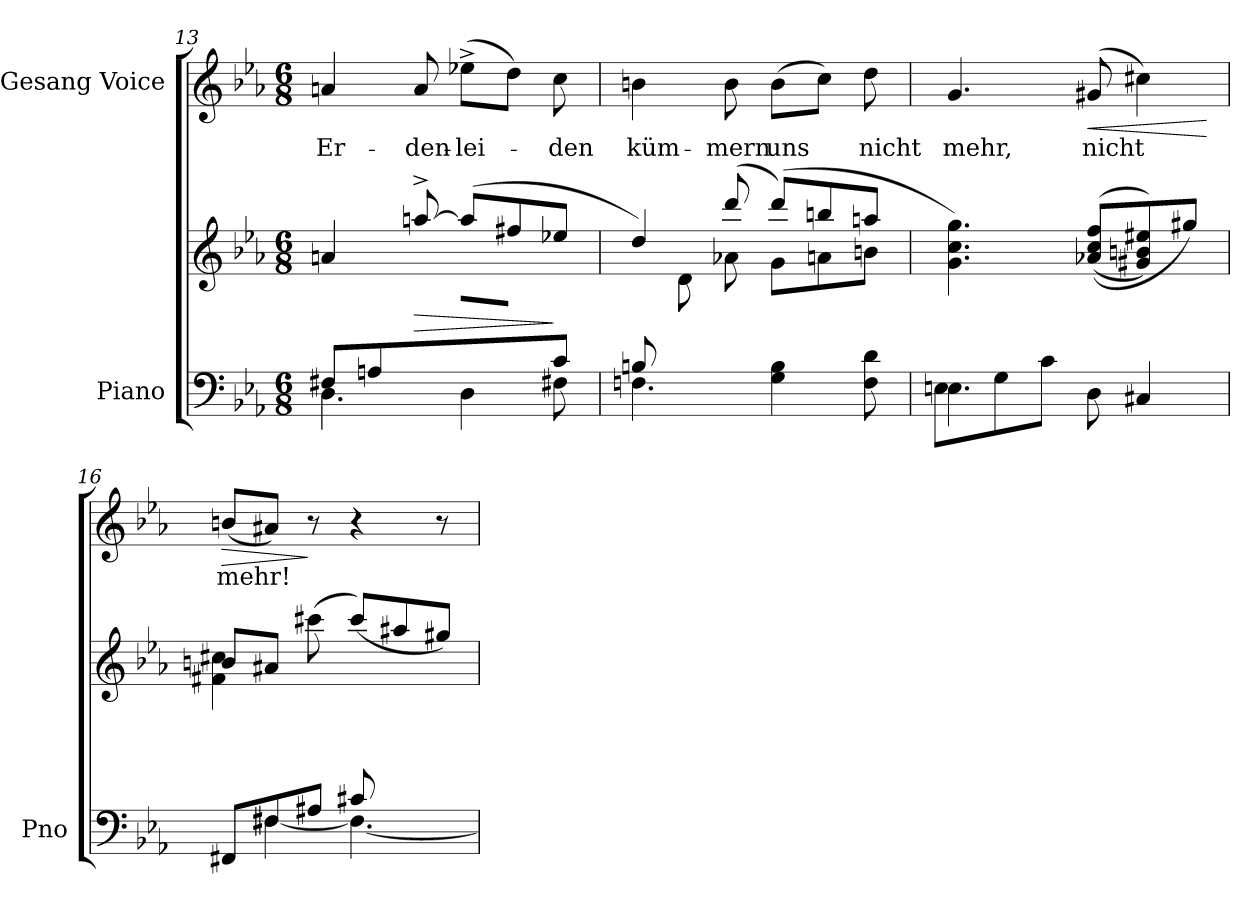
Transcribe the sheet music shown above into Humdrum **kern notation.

**kern	**kern	**dynam	**kern	**text	**dynam
*part2	*part2	*part2	*part1	*part1	*part1
*staff3	*staff2	*staff2/3	*staff1	*staff1	*staff1
*I"Piano	*	*	*I"Gesang Voice	*	*
*I'Pno	*	*	*	*	*
*clefF4	*clefG2	*	*clefG2	*	*
*k[b-e-a-]	*k[b-e-a-]	*	*k[b-e-a-]	*	*
*M6/8	*M6/8	*	*M6/8	*	*
=13	=13	=13	=13	=13	=13
*^	*^	*	*	*	*
!	!	!	!	!	!	!LO:LY:b	!
8F#X/L	4.D\	4an/	4ryy	.	4an/	Er-	.
8An/	.	.	.	.	.	.	.
!	!	!	!	!LO:HP:b	!	!LO:LY:b	!
4.ryy	.	[8aan^>/	8f#X\J	>	8a/	-den-	.
!	!	!	!	!	!	!LO:LY:b	!
.	4D\	(>8aa/L]	8e-X\L	.	(8ee-X^\L	-lei-	.
.	.	8ff#X/	8d\	.	8dd\J)	.	.
!	!	!	!	!	!	!LO:LY:b	!
8c/J	8F#X\	8ee-X/J	8ryy	]	8cc\	-den	.
!!LO:LB:g=z
=14	=14	=14	=14	=14	=14	=14	=14
*	*	*	*^	*	*	*	*
!	!	!	!	!	!	!	!LO:LY:b	!
8Bn/L	4.Fn\	4dd/)	4.ryy	8ryy	.	4bn\	küm-	.
4ryy	.	.	.	8d\	.	.	.	.
!	!	!	!	!	!	!	!LO:LY:b	!
.	.	(>8ddd/	.	8a-X\J	.	8b\	-mern	.
!	!	!	!	!	!	!	!LO:LY:b	!
4G\ 4B\	4.ryy	(8ddd/L)	8g\L	4.ryy	.	(8b\L	uns	.
.	.	8bbn/	8an\	.	.	8cc\J)	.	.
!	!	!	!	!	!	!	!LO:LY:b	!
8F\ 8d\	.	8aan/J	8bn\J	.	.	8dd\	nicht	.
*	*	*	*v	*v	*	*	*	*
=15	=15	=15	=15	=15	=15	=15	=15
!	!	!	!	!	!	!LO:LY:b	!
*	*	*v	*v	*	*	*	*
4.En\	8E\L	4.g\ 4.cc\ 4.gg\)	.	4.g/	mehr,	.
.	8G\	.	.	.	.	.
.	8c\J	.	.	.	.	.
!	!	!	!	!	!LO:LY:b	!LO:HP:b
8D\	4.ryy	(>((>8a-X/ 8cc/ 8ff/L	.	(8g#X/	nicht	<
4C#X/	.	8g#X/ 8bn/ 8ee#X/))	.	4cc#X\)	.	.
.	.	8gg#X/J)	.	.	.	.
*v	*v	*	*	*	*	*
.	.	.	.	.	[
=16	=16	=16	=16	=16	=16
*^	*^	*	*	*	*
*	*	*	*^	*	*	*	*
!	!	!	!	!	!	!	!LO:LY:b	!LO:HP:b
8FF#X/L	8ryy	8bn/L	4f#X\ 4cc#X\	2ryy	.	(8bn/L	mehr!	>
8F#X/	[4F#\	8a#X/J	.	.	.	8a#X/J)	.	.
8A#X/J	.	(8ccc#X\	2ryy	.	.	8r	.	]
8c#X/L	4.F#\_	(>8ccc#/L)	.	.	.	4r	.	.
4ryy	.	8aa#X/	.	8en\	.	.	.	.
.	.	8gg#X/J)	.	8b\J	.	8r	.	.
*v	*v	*	*	*	*	*	*	*
*	*v	*v	*v	*	*	*	*
=	=	=	=	=	=
*-	*-	*-	*-	*-	*-
